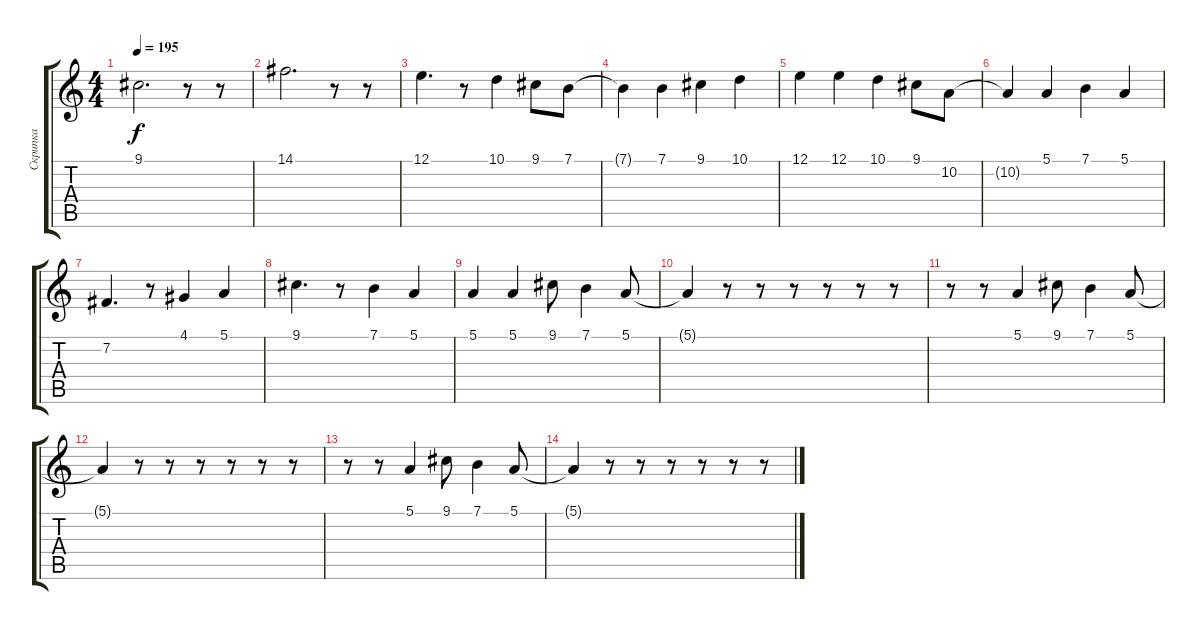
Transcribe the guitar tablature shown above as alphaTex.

\track ("Скрипка" "Скрипка") {instrument viola}
\staff {score tabs}
\tuning (E4 B3 G3 D3 A2 E2) {hide}
\ts (4 4)
\tempo 195
\clef g2
\ks c
9.1.2{d dy f} r.8 r.8 |
14.1.2{d} r.8 r.8 |
12.1.4{d} r.8 10.1.4 9.1.8 7.1.8 |
7.1{t}.4 7.1.4 9.1.4 10.1.4 |
12.1.4 12.1.4 10.1.4 9.1.8 10.2.8 |
10.2{t}.4 5.1.4 7.1.4 5.1.4 |
7.2.4{d} r.8 4.1.4 5.1.4 |
9.1.4{d} r.8 7.1.4 5.1.4 |
5.1.4 5.1.4 9.1.8 7.1.4 5.1.8 |
5.1{t}.4 r.8 r.8 r.8 r.8 r.8 r.8 |
r.8 r.8 5.1.4 9.1.8 7.1.4 5.1.8 |
5.1{t}.4 r.8 r.8 r.8 r.8 r.8 r.8 |
r.8 r.8 5.1.4 9.1.8 7.1.4 5.1.8 |
5.1{t}.4 r.8 r.8 r.8 r.8 r.8 r.8
